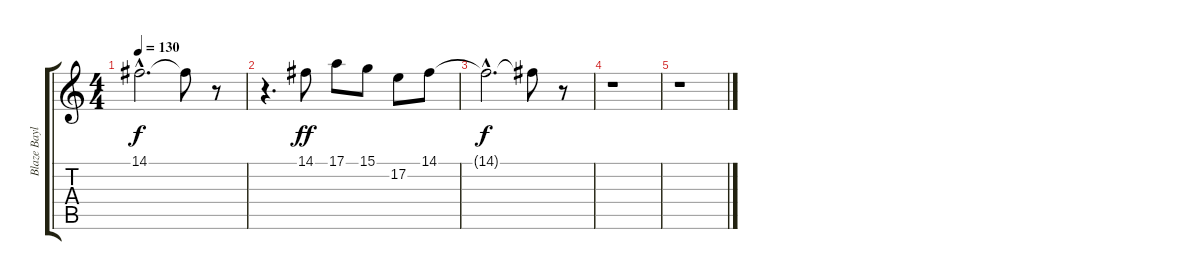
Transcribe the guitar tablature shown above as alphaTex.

\track ("Blaze Bayley" "Blaze Bayl") {instrument choiraahs}
\staff {score tabs}
\tuning (E4 B3 G3 D3 A2 E2) {hide}
\ts (4 4)
\tempo 130
\clef g2
\ks c
14.1{hac t}.2{d dy f} 14.1{t}.8 r.8 |
r.4{d} 14.1.8{dy ff} 17.1.8 15.1.8 17.2.8 14.1.8 |
14.1{hac t}.2{d dy f} 14.1{t}.8 r.8 |
r.1 |
r.1
